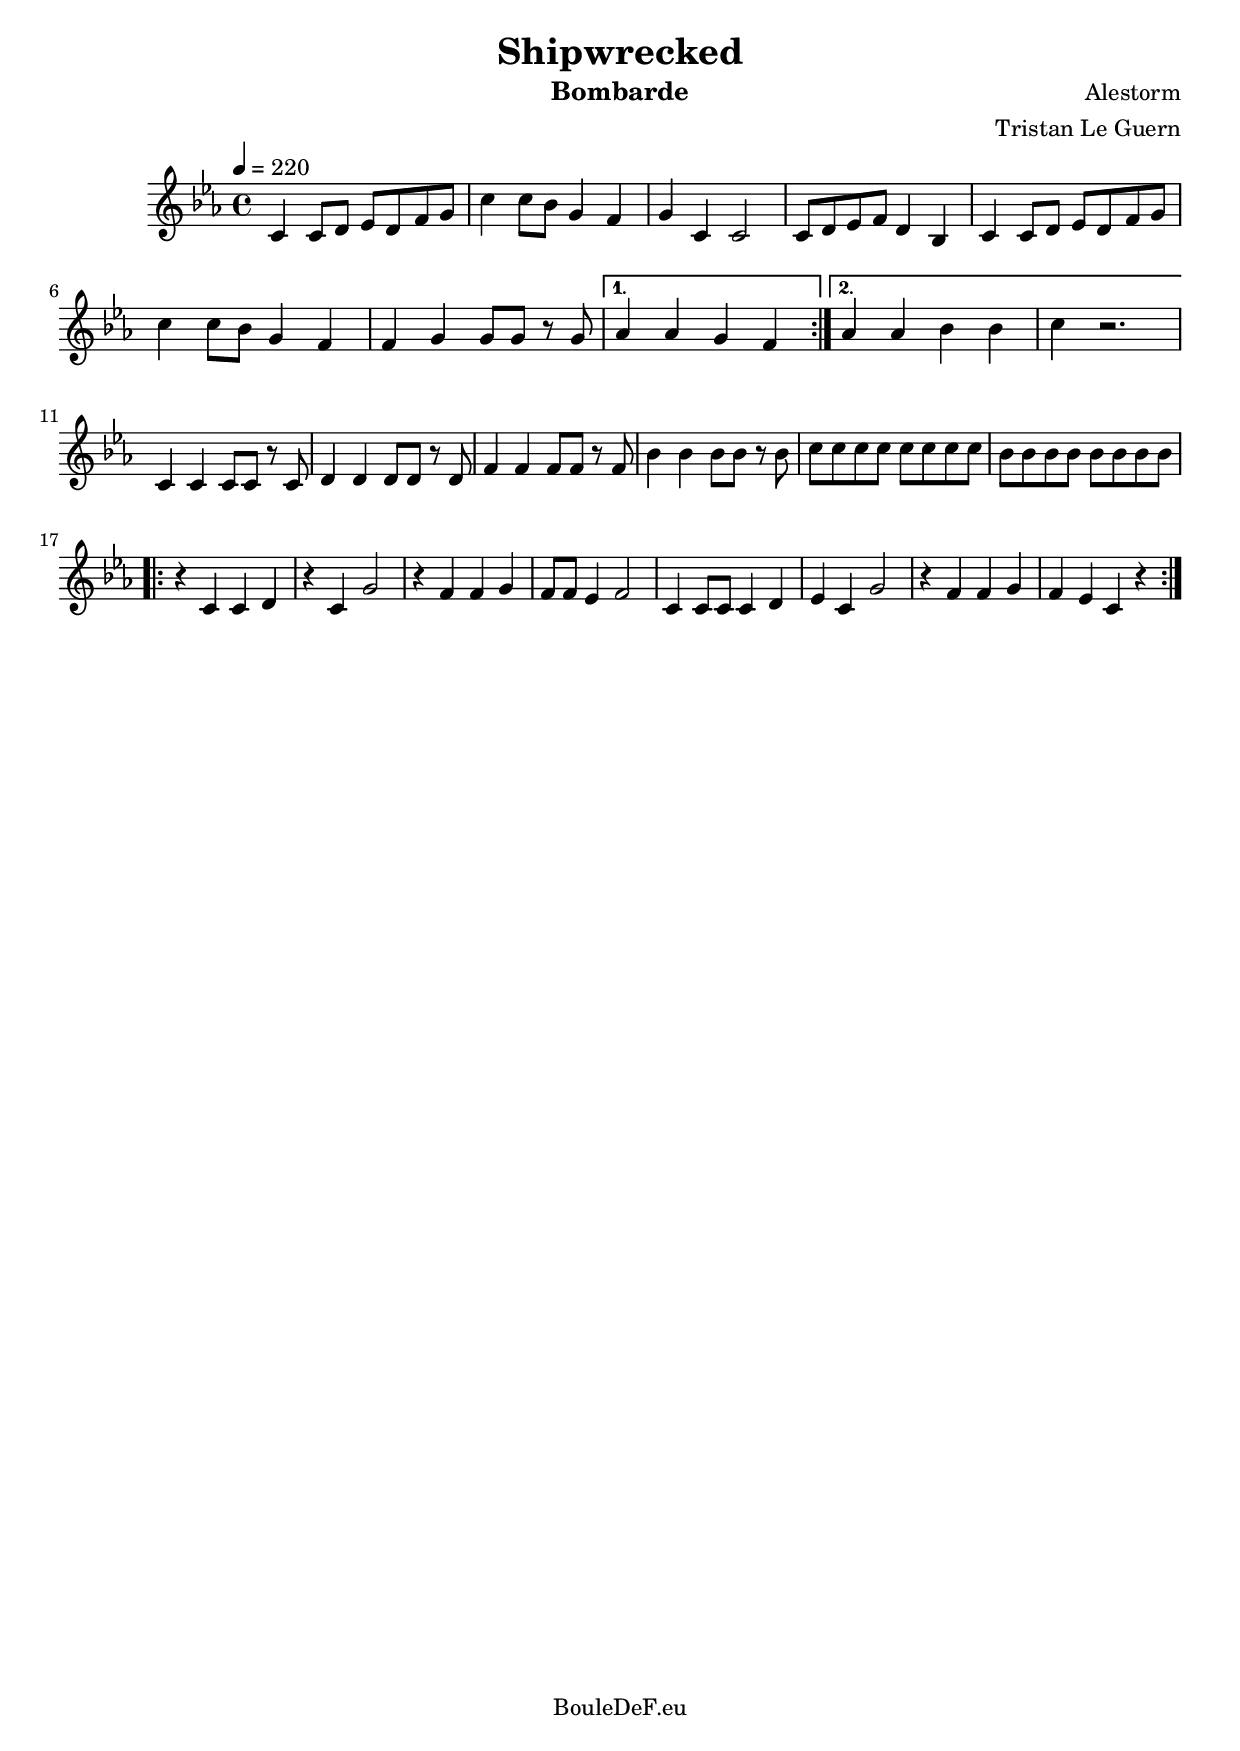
\version "2.16.0"
\include "italiano.ly"

\header {
	title = "Shipwrecked"
	composer = "Alestorm"
	arranger = "Tristan Le Guern"
	instrument = "Bombarde"
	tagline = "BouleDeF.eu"
}

melody = \relative si {
	\repeat volta 2 {
	do4 do8 re mib re fa sol
	| do4 do8 sib sol4 fa
	| sol do, do2
	| do8 re mib fa re4 sib
	| do do8 re mib re fa sol
	| do4 do8 sib sol4 fa
	| fa sol sol8 sol r8 sol
	}
	\alternative {
		{| lab4 lab sol fa}
		{| lab4 lab sib sib | do r2.}
	}
	\break
}

prechorus = \relative si {
	do4 do do8 do r do
	| re4 re re8 re r re
	| fa4 fa fa8 fa r fa
	| sib4 sib sib8 sib r sib
	| do8 do do do do do do do
	| sib8 sib sib sib sib sib sib sib
	\break
}

chorus = \relative si {
	\repeat volta 2 {
		r4 do do re
		| r do sol'2
		| r4 fa fa sol
		| fa8 fa mib4 fa2
		| do4 do8 do do4 re
		| mib do sol'2
		| r4 fa fa sol
		| fa mib do r
	}
}

\score {
	\new Staff \relative si {
		\clef treble
		\key mib \major
		\time 4/4
		\tempo 4 = 220

		\melody
		\prechorus
		\chorus
	}
}
